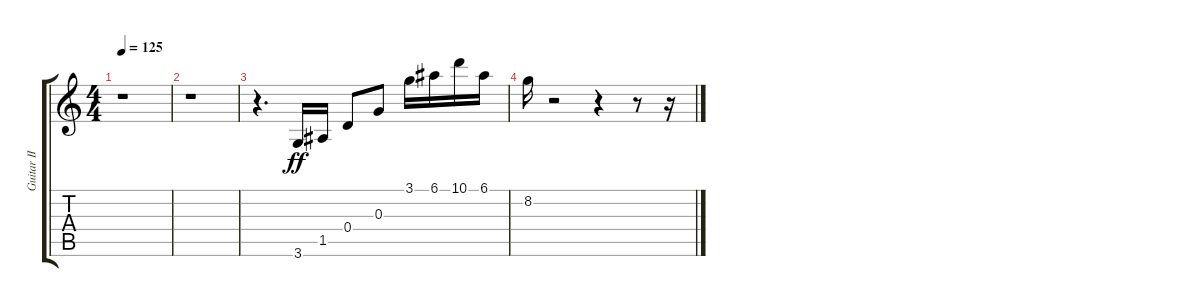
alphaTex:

\track ("Guitar II" "Guitar II") {instrument distortionguitar}
\staff {score tabs}
\tuning (E4 B3 G3 D3 A2 E2) {hide}
\ts (4 4)
\tempo 125
\clef g2
\ks c
r.1{dy f} |
r.1 |
r.4{d} 3.6.16{dy ff} 1.5.16 0.4.8 0.3.8 3.1.16 6.1.16 10.1.16 6.1.16 |
8.2.16 r.2 r.4 r.8 r.16
